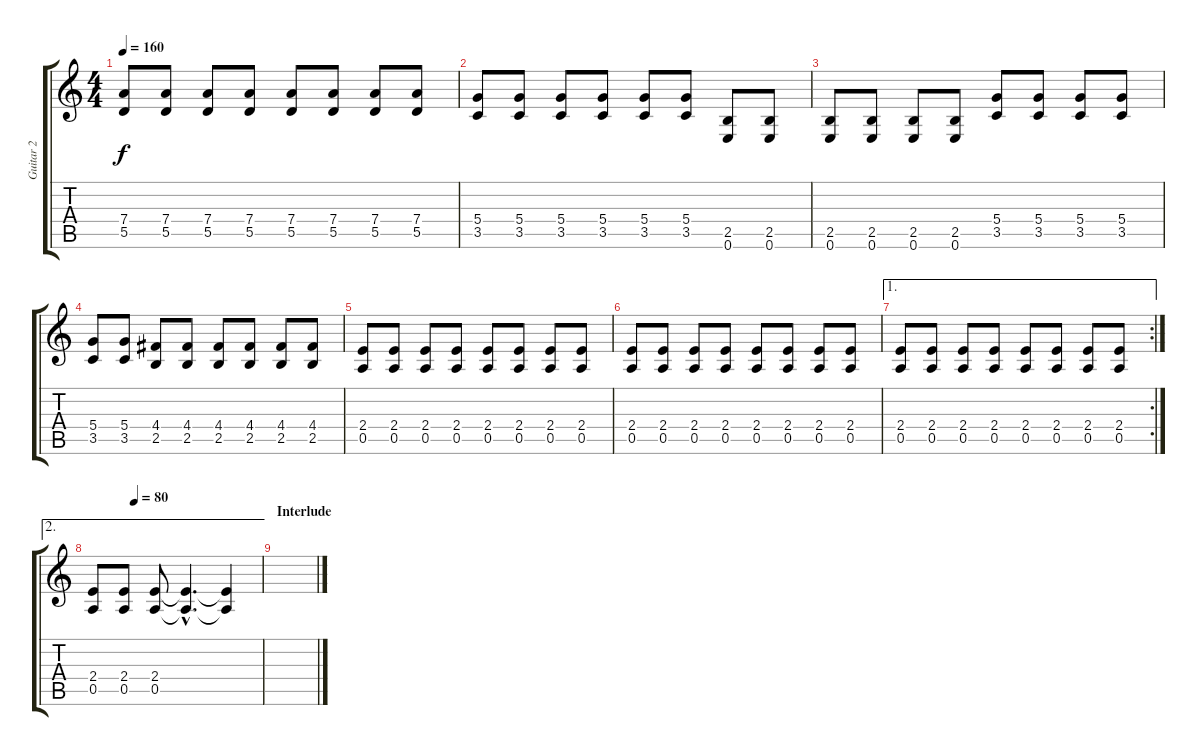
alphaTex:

\track ("Guitar 2" "Guitar 2") {instrument electricguitarjazz}
\staff {score tabs}
\tuning (E4 B3 G3 D3 A2 E2) {hide}
\ts (4 4)
\tempo 160
\clef g2
\ks c
(7.4 5.5).8{dy f} (7.4 5.5).8 (7.4 5.5).8 (7.4 5.5).8 (7.4 5.5).8 (7.4 5.5).8 (7.4 5.5).8 (7.4 5.5).8 |
(5.4 3.5).8 (5.4 3.5).8 (5.4 3.5).8 (5.4 3.5).8 (5.4 3.5).8 (5.4 3.5).8 (2.5 0.6).8 (2.5 0.6).8 |
(2.5 0.6).8 (2.5 0.6).8 (2.5 0.6).8 (2.5 0.6).8 (5.4 3.5).8 (5.4 3.5).8 (5.4 3.5).8 (5.4 3.5).8 |
(5.4 3.5).8 (5.4 3.5).8 (4.4 2.5).8 (4.4 2.5).8 (4.4 2.5).8 (4.4 2.5).8 (4.4 2.5).8 (4.4 2.5).8 |
(2.4 0.5).8 (2.4 0.5).8 (2.4 0.5).8 (2.4 0.5).8 (2.4 0.5).8 (2.4 0.5).8 (2.4 0.5).8 (2.4 0.5).8 |
(2.4 0.5).8 (2.4 0.5).8 (2.4 0.5).8 (2.4 0.5).8 (2.4 0.5).8 (2.4 0.5).8 (2.4 0.5).8 (2.4 0.5).8 |
\ae 1
\rc 2
(2.4 0.5).8 (2.4 0.5).8 (2.4 0.5).8 (2.4 0.5).8 (2.4 0.5).8 (2.4 0.5).8 (2.4 0.5).8 (2.4 0.5).8 |
\ae 2
\tempo (80 0.25)
(2.4 0.5).8 (2.4 0.5).8 (2.4 0.5).8 (2.4{hac t} 0.5{hac t}).4{d} (2.4{t} 0.5{t}).4 |
\section ("" "Interlude")
